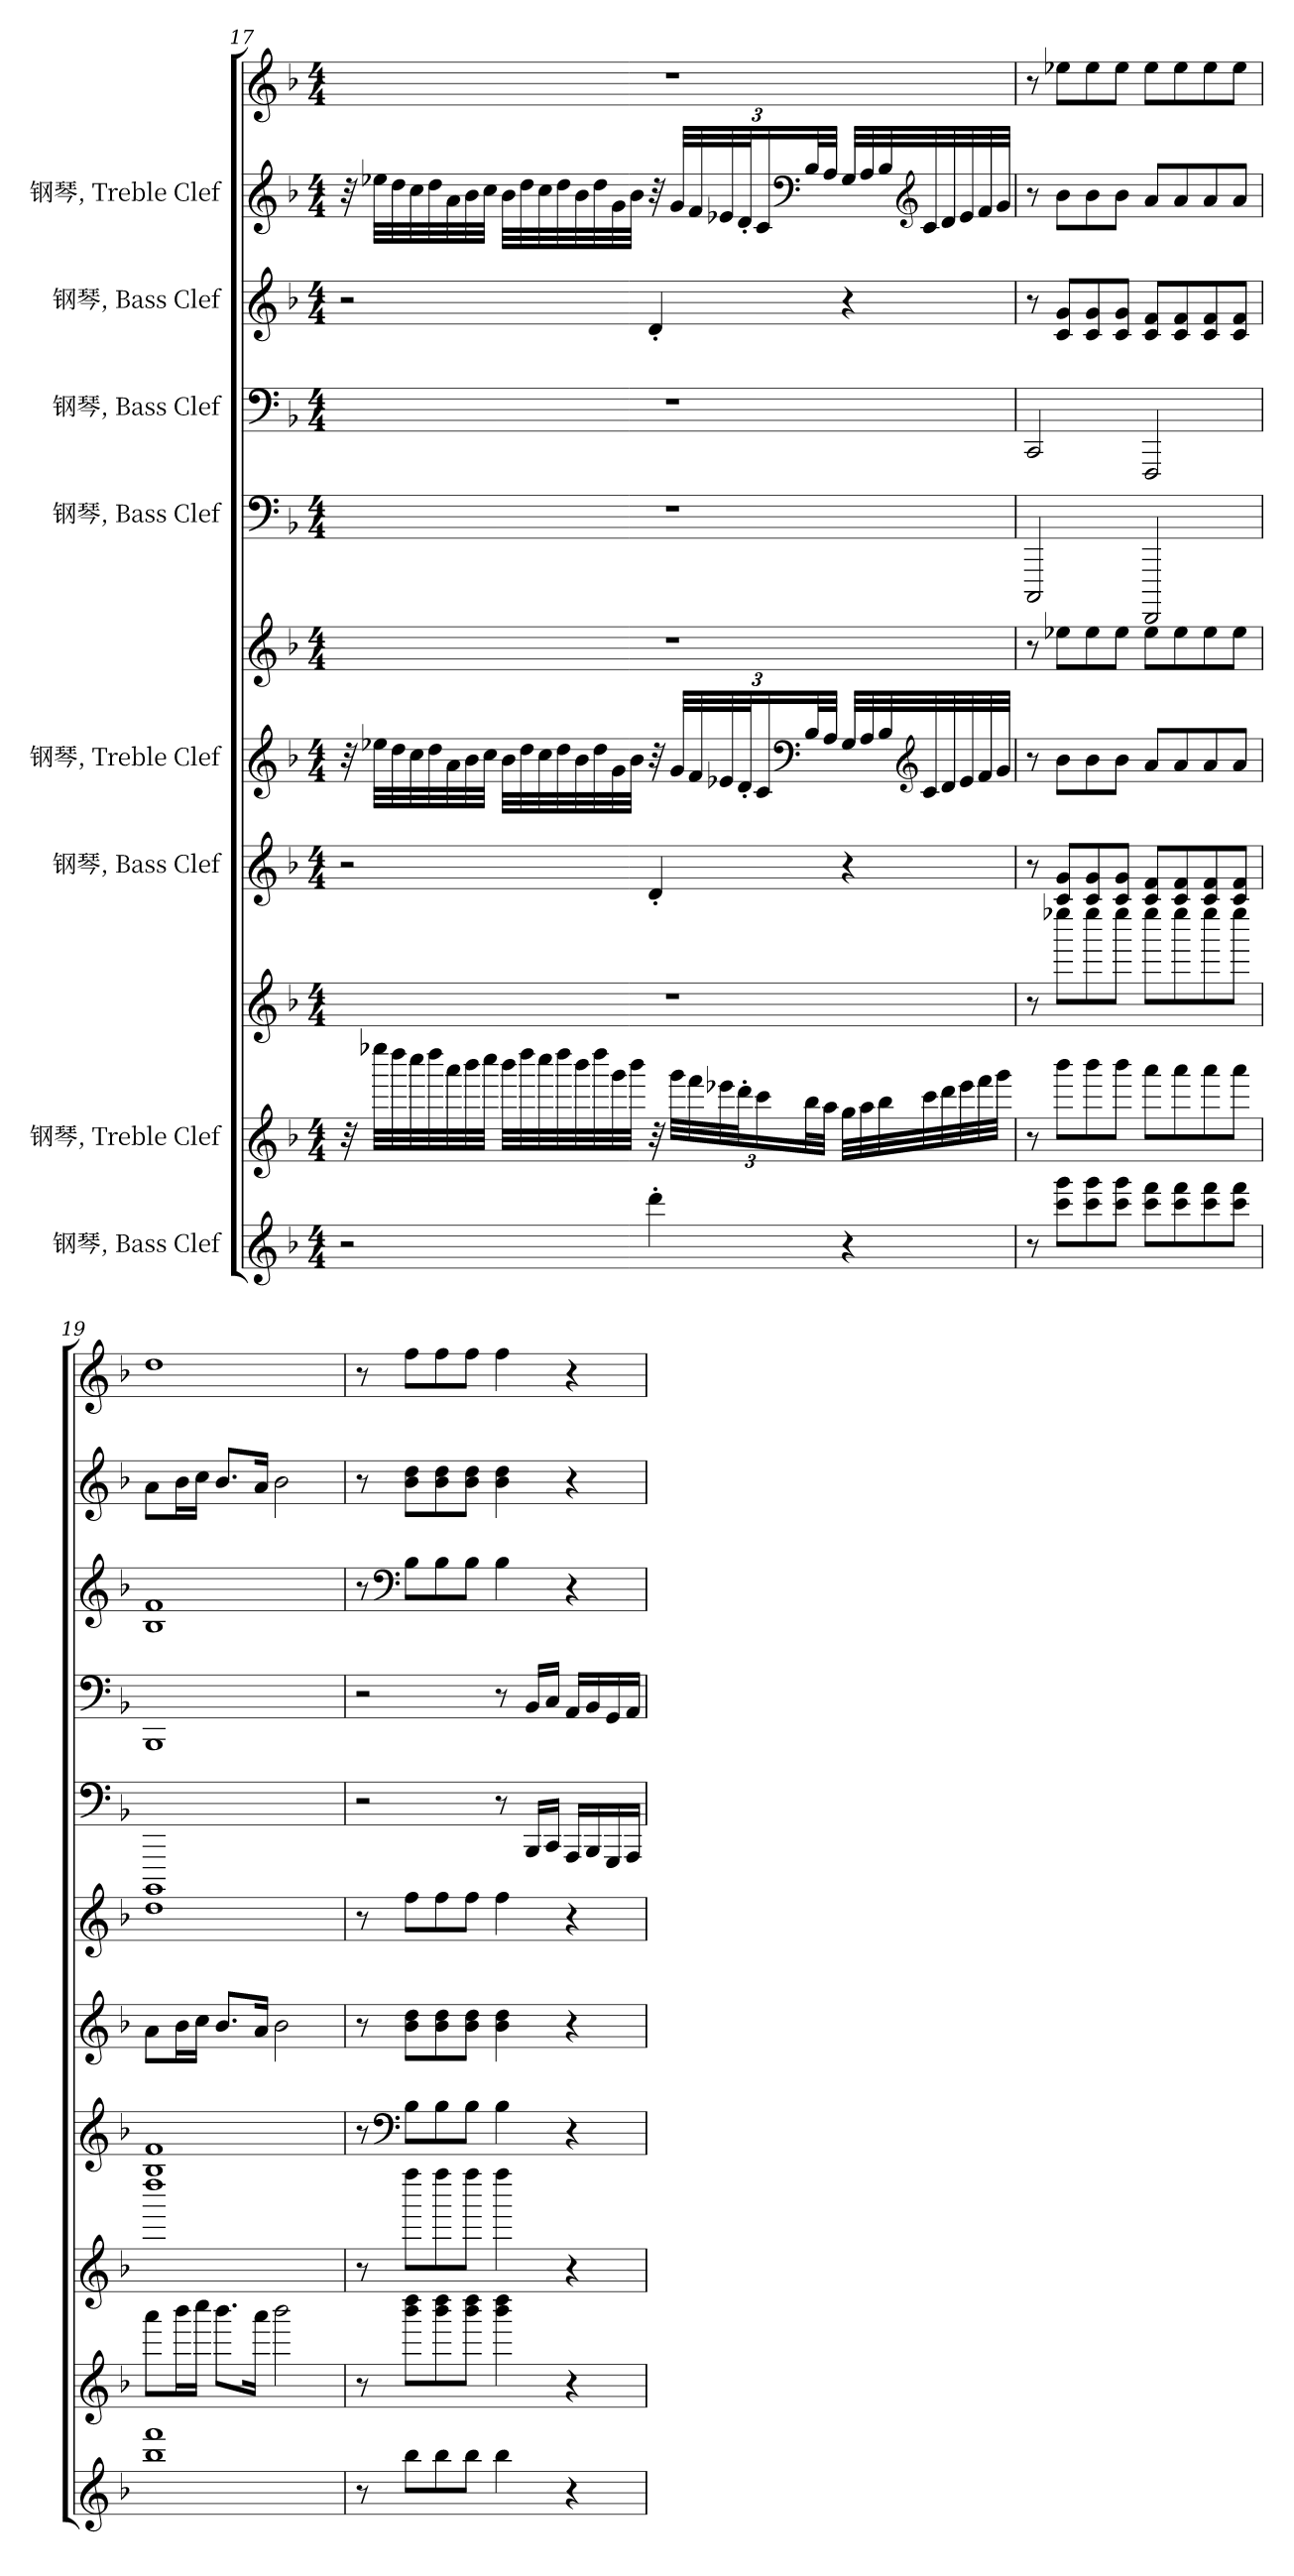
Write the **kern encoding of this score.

**kern	**kern	**kern	**kern	**kern	**kern	**kern	**kern	**kern	**kern	**kern
*part8	*part7	*part7	*part6	*part5	*part5	*part4	*part3	*part2	*part1	*part1
*staff11	*staff10	*staff9	*staff8	*staff7	*staff6	*staff5	*staff4	*staff3	*staff2	*staff1
*I"钢琴, Bass Clef	*I"钢琴, Treble Clef	*	*I"钢琴, Bass Clef	*I"钢琴, Treble Clef	*	*I"钢琴, Bass Clef	*I"钢琴, Bass Clef	*I"钢琴, Bass Clef	*I"钢琴, Treble Clef	*
!!LO:PB:g=z
*clefG2	*clefG2	*clefG2	*clefG2	*clefG2	*clefG2	*clefF4	*clefF4	*clefG2	*clefG2	*clefG2
*k[b-]	*k[b-]	*k[b-]	*k[b-]	*k[b-]	*k[b-]	*k[b-]	*k[b-]	*k[b-]	*k[b-]	*k[b-]
*M4/4	*M4/4	*M4/4	*M4/4	*M4/4	*M4/4	*M4/4	*M4/4	*M4/4	*M4/4	*M4/4
=17	=17	=17	=17	=17	=17	=17	=17	=17	=17	=17
2r	32r	1r	2r	32r	1r	1r	1r	2r	32r	1r
.	32eeee-X\LLL	.	.	32ee-X\LLL	.	.	.	.	32ee-X\LLL	.
.	32dddd\	.	.	32dd\	.	.	.	.	32dd\	.
.	32cccc\	.	.	32cc\	.	.	.	.	32cc\	.
.	32dddd\	.	.	32dd\	.	.	.	.	32dd\	.
.	32aaa\	.	.	32a\	.	.	.	.	32a\	.
.	32bbb-\	.	.	32b-\	.	.	.	.	32b-\	.
.	32cccc\JJJ	.	.	32cc\JJJ	.	.	.	.	32cc\JJJ	.
.	32bbb-\LLL	.	.	32b-\LLL	.	.	.	.	32b-\LLL	.
.	32dddd\	.	.	32dd\	.	.	.	.	32dd\	.
.	32cccc\	.	.	32cc\	.	.	.	.	32cc\	.
.	32dddd\	.	.	32dd\	.	.	.	.	32dd\	.
.	32bbb-\	.	.	32b-\	.	.	.	.	32b-\	.
.	32dddd\	.	.	32dd\	.	.	.	.	32dd\	.
.	32ggg\	.	.	32g\	.	.	.	.	32g\	.
.	32bbb-\JJJ	.	.	32b-\JJJ	.	.	.	.	32b-\JJJ	.
4ddd'\	32r	.	4d'/	32r	.	.	.	4d'/	32r	.
.	32ggg\LLL	.	.	32g/LLL	.	.	.	.	32g/LLL	.
.	32fff\	.	.	32f/	.	.	.	.	32f/	.
.	32eee-X\	.	.	32e-X/	.	.	.	.	32e-X/	.
*	*Xbrackettup	*	*	*Xbrackettup	*	*	*	*	*Xbrackettup	*
.	48ddd'\J	.	.	48d'/J	.	.	.	.	48d'/J	.
.	24ccc\	.	.	24c/	.	.	.	.	24c/	.
*	*	*	*	*clefF4	*	*	*	*	*clefF4	*
.	32bb-\L	.	.	32B-/L	.	.	.	.	32B-/L	.
.	32aa\JJJ	.	.	32A/JJJ	.	.	.	.	32A/JJJ	.
4r	32gg\LLL	.	4r	32G/LLL	.	.	.	4r	32G/LLL	.
.	32aa\	.	.	32A/	.	.	.	.	32A/	.
.	32bb-\	.	.	32B-/	.	.	.	.	32B-/	.
*	*	*	*	*clefG2	*	*	*	*	*clefG2	*
.	32ccc\	.	.	32c/	.	.	.	.	32c/	.
.	32ddd\	.	.	32d/	.	.	.	.	32d/	.
.	32eee-\	.	.	32e-/	.	.	.	.	32e-/	.
.	32fff\	.	.	32f/	.	.	.	.	32f/	.
.	32ggg\JJJ	.	.	32g/JJJ	.	.	.	.	32g/JJJ	.
!!LO:PB:g=z
=18	=18	=18	=18	=18	=18	=18	=18	=18	=18	=18
8r	8r	8r	8r	8r	8r	2CCC/	2CC/	8r	8r	8r
8ccc\ 8ggg\L	8bbb-\L	8eeee-X\L	8c/ 8g/L	8b-\L	8ee-X\L	.	.	8c/ 8g/L	8b-\L	8ee-X\L
8ccc\ 8ggg\	8bbb-\	8eeee-\	8c/ 8g/	8b-\	8ee-\	.	.	8c/ 8g/	8b-\	8ee-\
8ccc\ 8ggg\J	8bbb-\J	8eeee-\J	8c/ 8g/J	8b-\J	8ee-\J	.	.	8c/ 8g/J	8b-\J	8ee-\J
8ccc\ 8fff\L	8aaa\L	8eeee-\L	8c/ 8f/L	8a/L	8ee-\L	2FFFF/	2FFF/	8c/ 8f/L	8a/L	8ee-\L
8ccc\ 8fff\	8aaa\	8eeee-\	8c/ 8f/	8a/	8ee-\	.	.	8c/ 8f/	8a/	8ee-\
8ccc\ 8fff\	8aaa\	8eeee-\	8c/ 8f/	8a/	8ee-\	.	.	8c/ 8f/	8a/	8ee-\
8ccc\ 8fff\J	8aaa\J	8eeee-\J	8c/ 8f/J	8a/J	8ee-\J	.	.	8c/ 8f/J	8a/J	8ee-\J
=19	=19	=19	=19	=19	=19	=19	=19	=19	=19	=19
1bb- 1fff	8aaa\L	1dddd	1B- 1f	8a\L	1dd	1BBBB-	1BBB-	1B- 1f	8a\L	1dd
.	16bbb-\L	.	.	16b-\L	.	.	.	.	16b-\L	.
.	16cccc\JJ	.	.	16cc\JJ	.	.	.	.	16cc\JJ	.
.	8.bbb-\L	.	.	8.b-/L	.	.	.	.	8.b-/L	.
.	16aaa\Jk	.	.	16a/Jk	.	.	.	.	16a/Jk	.
.	2bbb-\	.	.	2b-\	.	.	.	.	2b-\	.
=20	=20	=20	=20	=20	=20	=20	=20	=20	=20	=20
8r	8r	8r	8r	8r	8r	2r	2r	8r	8r	8r
*	*	*	*clefF4	*	*	*	*	*clefF4	*	*
8bb-\L	8bbb-\ 8dddd\L	8ffff\L	8B-\L	8b-\ 8dd\L	8ff\L	.	.	8B-\L	8b-\ 8dd\L	8ff\L
8bb-\	8bbb-\ 8dddd\	8ffff\	8B-\	8b-\ 8dd\	8ff\	.	.	8B-\	8b-\ 8dd\	8ff\
8bb-\J	8bbb-\ 8dddd\J	8ffff\J	8B-\J	8b-\ 8dd\J	8ff\J	.	.	8B-\J	8b-\ 8dd\J	8ff\J
4bb-\	4bbb-\ 4dddd\	4ffff\	4B-\	4b-\ 4dd\	4ff\	8r	8r	4B-\	4b-\ 4dd\	4ff\
.	.	.	.	.	.	16BBB-/LL	16BB-/LL	.	.	.
.	.	.	.	.	.	16CC/JJ	16C/JJ	.	.	.
4r	4r	4r	4r	4r	4r	16AAA/LL	16AA/LL	4r	4r	4r
.	.	.	.	.	.	16BBB-/	16BB-/	.	.	.
.	.	.	.	.	.	16GGG/	16GG/	.	.	.
.	.	.	.	.	.	16AAA/JJ	16AA/JJ	.	.	.
=	=	=	=	=	=	=	=	=	=	=
*-	*-	*-	*-	*-	*-	*-	*-	*-	*-	*-
